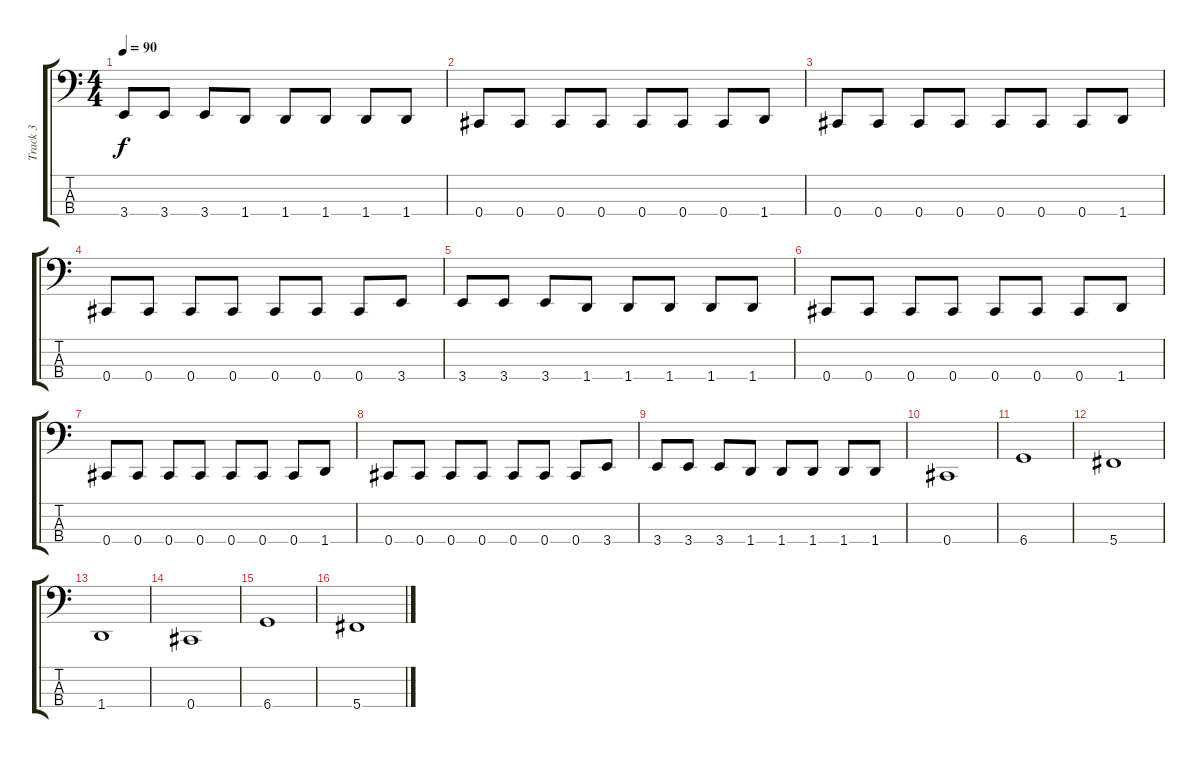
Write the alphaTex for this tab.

\track ("Track 3" "Track 3") {instrument slapbass2}
\staff {score tabs}
\tuning (E2 B1 Gb1 Db1) {hide}
\ts (4 4)
\tempo 90
\clef f4
\ks c
3.4.8{dy f} 3.4.8 3.4.8 1.4.8 1.4.8 1.4.8 1.4.8 1.4.8 |
0.4.8 0.4.8 0.4.8 0.4.8 0.4.8 0.4.8 0.4.8 1.4.8 |
0.4.8 0.4.8 0.4.8 0.4.8 0.4.8 0.4.8 0.4.8 1.4.8 |
0.4.8 0.4.8 0.4.8 0.4.8 0.4.8 0.4.8 0.4.8 3.4.8 |
3.4.8 3.4.8 3.4.8 1.4.8 1.4.8 1.4.8 1.4.8 1.4.8 |
0.4.8 0.4.8 0.4.8 0.4.8 0.4.8 0.4.8 0.4.8 1.4.8 |
0.4.8 0.4.8 0.4.8 0.4.8 0.4.8 0.4.8 0.4.8 1.4.8 |
0.4.8 0.4.8 0.4.8 0.4.8 0.4.8 0.4.8 0.4.8 3.4.8 |
3.4.8 3.4.8 3.4.8 1.4.8 1.4.8 1.4.8 1.4.8 1.4.8 |
0.4.1 |
6.4.1 |
5.4.1 |
1.4.1 |
0.4.1 |
6.4.1 |
5.4.1
